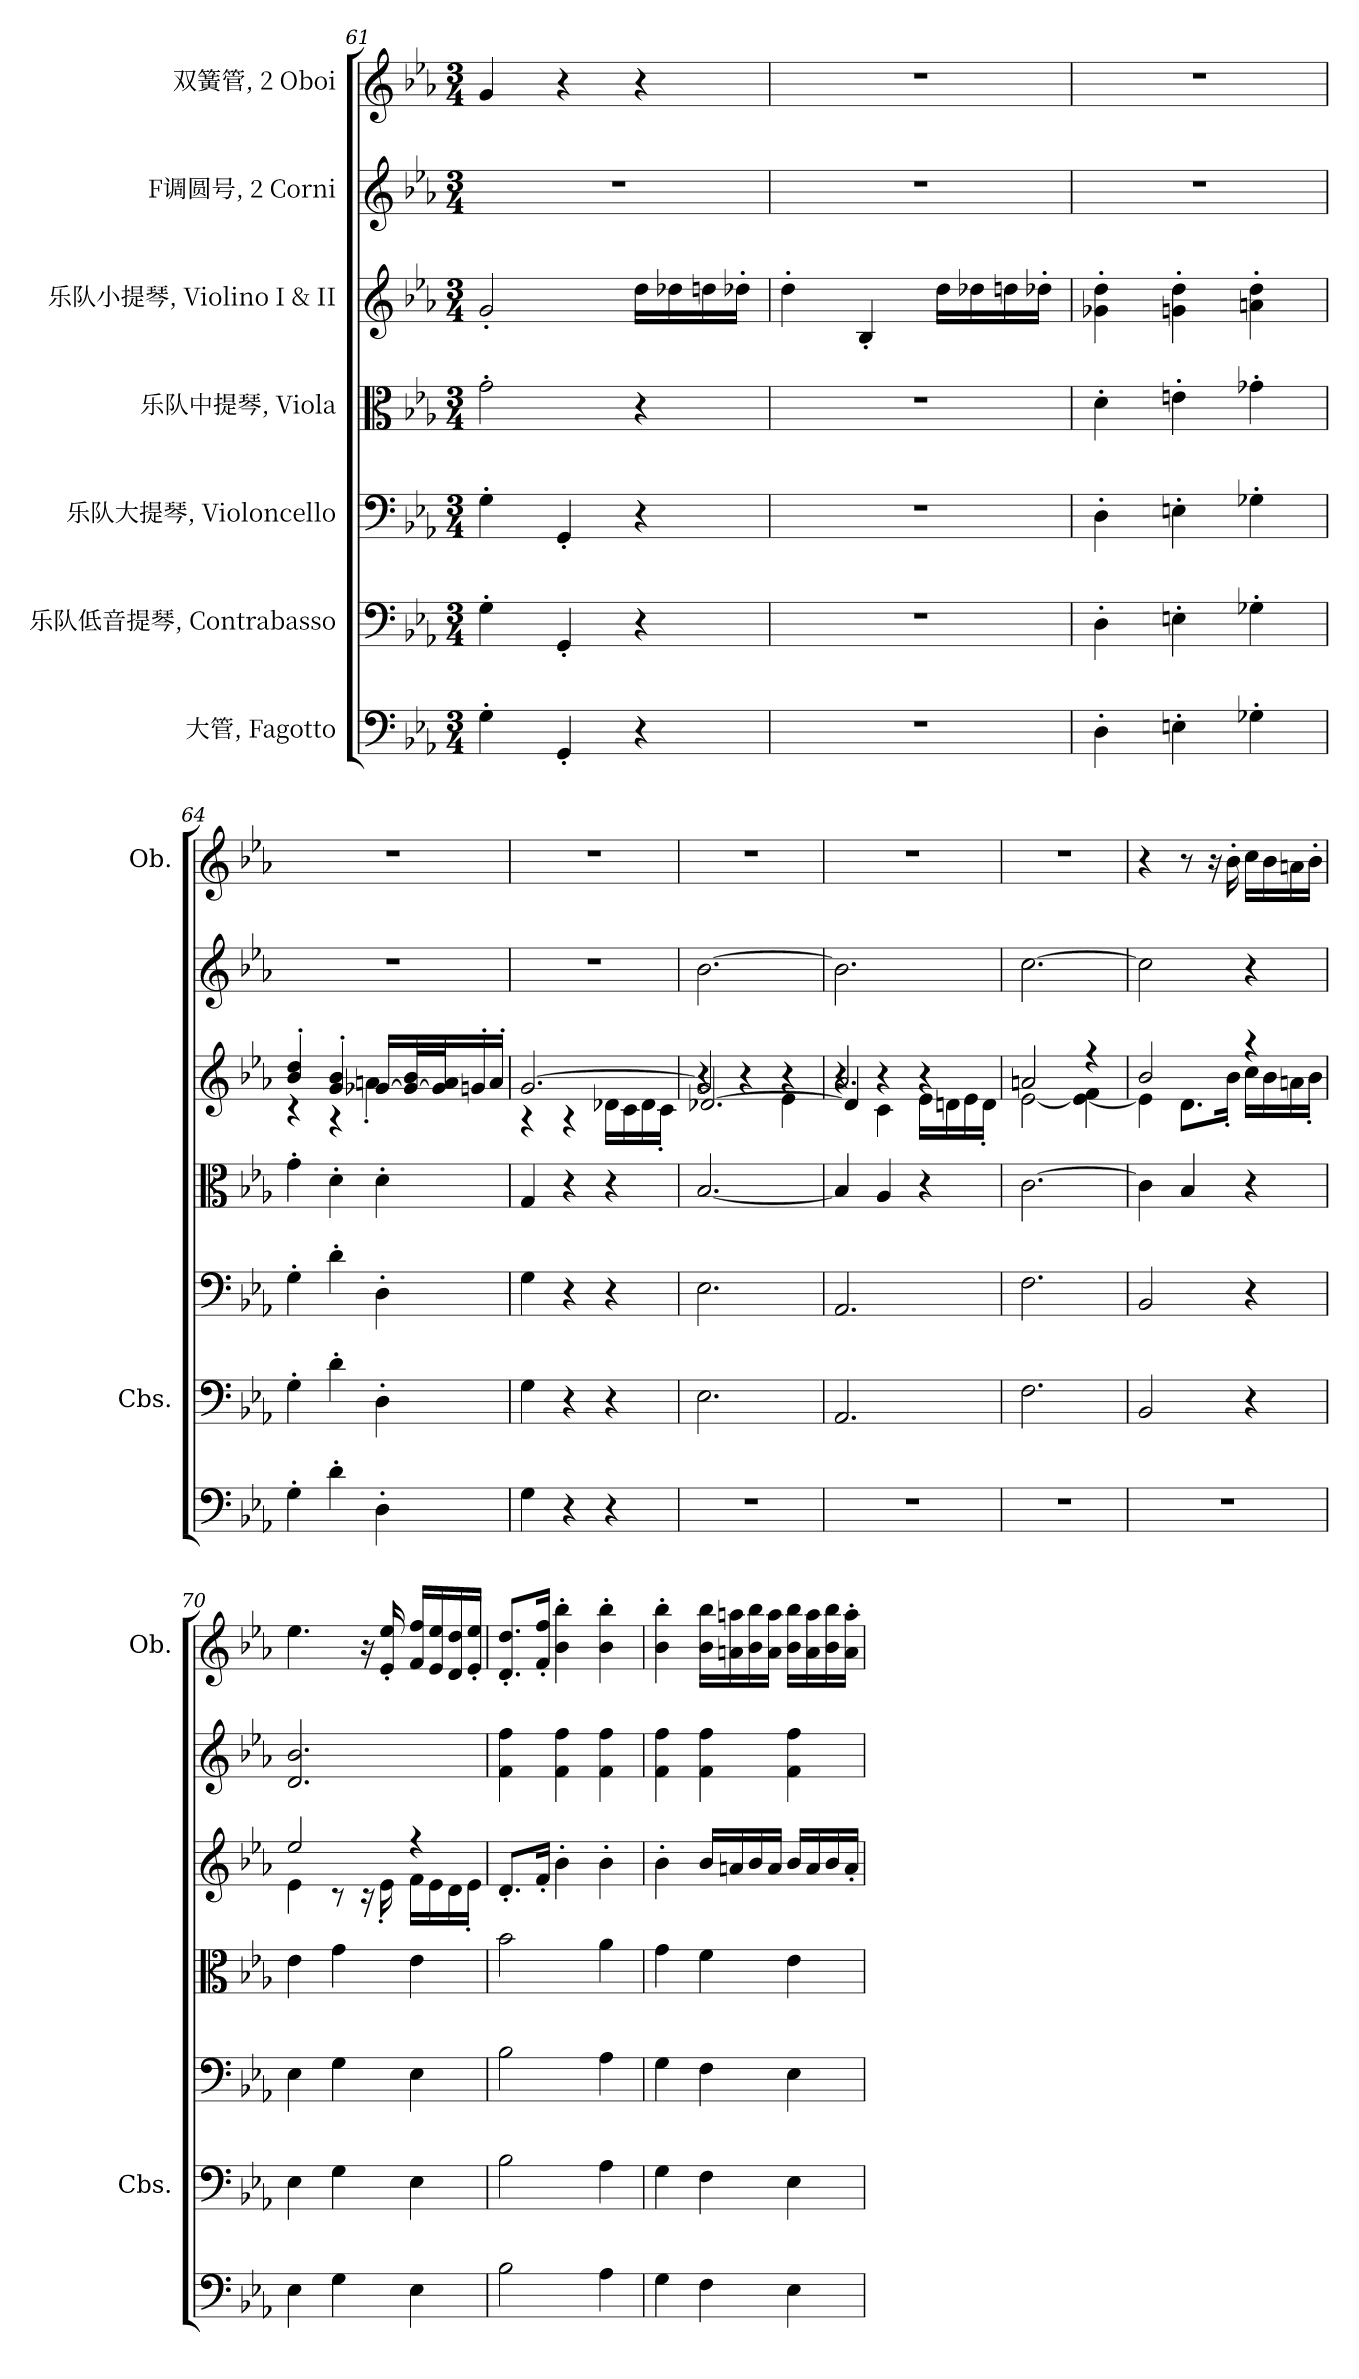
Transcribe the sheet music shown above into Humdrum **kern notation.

**kern	**kern	**kern	**kern	**kern	**kern	**kern
*part7	*part6	*part5	*part4	*part3	*part2	*part1
*staff7	*staff6	*staff5	*staff4	*staff3	*staff2	*staff1
*I"大管, Fagotto	*I"乐队低音提琴, Contrabasso	*I"乐队大提琴, Violoncello	*I"乐队中提琴, Viola	*I"乐队小提琴, Violino I &amp; II	*I"F调圆号, 2 Corni	*I"双簧管, 2 Oboi
*	*I'Cbs.	*	*	*	*	*I'Ob.
*clefF4	*clefF4	*clefF4	*clefC3	*clefG2	*clefG2	*clefG2
*	*ITrd7c12	*	*	*	*ITrd4c7	*
*k[b-e-a-]	*k[b-e-a-]	*k[b-e-a-]	*k[b-e-a-]	*k[b-e-a-]	*k[b-e-a-d-]	*k[b-e-a-]
*M3/4	*M3/4	*M3/4	*M3/4	*M3/4	*M3/4	*M3/4
=61	=61	=61	=61	=61	=61	=61
4G'\	4GG'\	4G'\	2g'\	2g'/	2.r	4g/
4GG'/	4GGG'/	4GG'/	.	.	.	4r
4r	4r	4r	4r	16dd\LL	.	4r
.	.	.	.	16dd-X\	.	.
.	.	.	.	16ddn\	.	.
.	.	.	.	16dd-X'\JJ	.	.
=62	=62	=62	=62	=62	=62	=62
2.r	2.r	2.r	2.r	4dd'\	2.r	2.r
.	.	.	.	4B-'/	.	.
.	.	.	.	16dd\LL	.	.
.	.	.	.	16dd-X\	.	.
.	.	.	.	16ddn\	.	.
.	.	.	.	16dd-X'\JJ	.	.
=63	=63	=63	=63	=63	=63	=63
4D'\	4DD'\	4D'\	4d'\	4g-X\' 4dd\'	2.r	2.r
4En'\	4EEn'\	4En'\	4en'\	4gn\' 4dd\'	.	.
4G-X'\	4GG-X'\	4G-X'\	4g-X'\	4an\' 4dd\'	.	.
!!LO:PB:g=z
=64	=64	=64	=64	=64	=64	=64
*	*	*	*	*^	*	*
4G'\	4GG'\	4G'\	4g'\	4b-/' 4dd/'	4r	2.r	2.r
4d'\	4D'\	4d'\	4d'\	4g/' 4b-/'	4r	.	.
4D'\	4DD'\	4D'\	4d'\	[16g-X/LL	4an'\	.	.
.	.	.	.	32g-/_ 32b-/L	.	.	.
.	.	.	.	32g-/] 32a/J	.	.	.
.	.	.	.	16gn'/	.	.	.
.	.	.	.	16a'/JJ	.	.	.
=65	=65	=65	=65	=65	=65	=65	=65
4G\	4GG\	4G\	4G/	[2.g/	4r	2.r	2.r
4r	4r	4r	4r	.	4r	.	.
4r	4r	4r	4r	.	16d-X\LL	.	.
.	.	.	.	.	16c\	.	.
.	.	.	.	.	16d-\	.	.
.	.	.	.	.	16c'\JJ	.	.
=66	=66	=66	=66	=66	=66	=66	=66
*	*	*	*	*	*^	*	*
2.r	2.EE-\	2.E-\	[2.B-/	2g/]	4r	[2.d-X/	[2.e-\	2.r
.	.	.	.	.	4r	.	.	.
.	.	.	.	4r	4e-\	.	.	.
=67	=67	=67	=67	=67	=67	=67	=67	=67
2.r	2.AAA-/	2.AA-/	4B-/]	2.a-/	4r	4d-/]	2.e-\]	2.r
.	.	.	4A-/	.	4c\	4r	.	.
.	.	.	4r	.	16e-\LL	4r	.	.
.	.	.	.	.	16dn\	.	.	.
.	.	.	.	.	16e-\	.	.	.
.	.	.	.	.	16d'\JJ	.	.	.
*	*	*	*	*	*v	*v	*	*
=68	=68	=68	=68	=68	=68	=68	=68
2.r	2.FF\	2.F\	[2.c\	2an/	[2e-\	[2.f\	2.r
.	.	.	.	4r	4e-\_ 4f\	.	.
!!LO:PB:g=z
=69	=69	=69	=69	=69	=69	=69	=69
2.r	2BBB-/	2BB-/	4c\]	2b-/	4e-\]	2f\]	4r
.	.	.	4B-/	.	8.d\L	.	8r
.	.	.	.	.	.	.	16r
.	.	.	.	.	16b-'\Jk	.	16b-'\
.	4r	4r	4r	4r	16cc\LL	4r	16cc\LL
.	.	.	.	.	16b-\	.	16b-\
.	.	.	.	.	16an\	.	16an\
.	.	.	.	.	16b-'\JJ	.	16b-'\JJ
=70	=70	=70	=70	=70	=70	=70	=70
4E-\	4EE-\	4E-\	4e-\	2ee-/	4e-\	2.G/ 2.e-/	4.ee-\
4G\	4GG\	4G\	4g\	.	8r	.	.
.	.	.	.	.	16r	.	16r
.	.	.	.	.	16e-'\	.	16e-/' 16ee-/'
4E-\	4EE-\	4E-\	4e-\	4r	16f\LL	.	16f/ 16ff/LL
.	.	.	.	.	16e-\	.	16e-/ 16ee-/
.	.	.	.	.	16d\	.	16d/ 16dd/
.	.	.	.	.	16e-'\JJ	.	16e-/' 16ee-/'JJ
*	*	*	*	*v	*v	*	*
=71	=71	=71	=71	=71	=71	=71
2B-\	2BB-\	2B-\	2b-\	8.d'/L	4B-\ 4b-\	8.d/' 8.dd/'L
.	.	.	.	16f'/Jk	.	16f/' 16ff/'Jk
.	.	.	.	4b-'\	4B-\ 4b-\	4b-\' 4bb-\'
4A-\	4AA-\	4A-\	4a-\	4b-'\	4B-\ 4b-\	4b-\' 4bb-\'
=72	=72	=72	=72	=72	=72	=72
4G\	4GG\	4G\	4g\	4b-'\	4B-\ 4b-\	4b-\' 4bb-\'
4F\	4FF\	4F\	4f\	16b-/LL	4B-\ 4b-\	16b-\ 16bb-\LL
.	.	.	.	16an/	.	16an\ 16aan\
.	.	.	.	16b-/	.	16b-\ 16bb-\
.	.	.	.	16a/JJ	.	16a\ 16aa\JJ
4E-\	4EE-\	4E-\	4e-\	16b-/LL	4B-\ 4b-\	16b-\ 16bb-\LL
.	.	.	.	16a/	.	16a\ 16aa\
.	.	.	.	16b-/	.	16b-\ 16bb-\
.	.	.	.	16a'/JJ	.	16a\' 16aa\'JJ
=	=	=	=	=	=	=
*-	*-	*-	*-	*-	*-	*-
